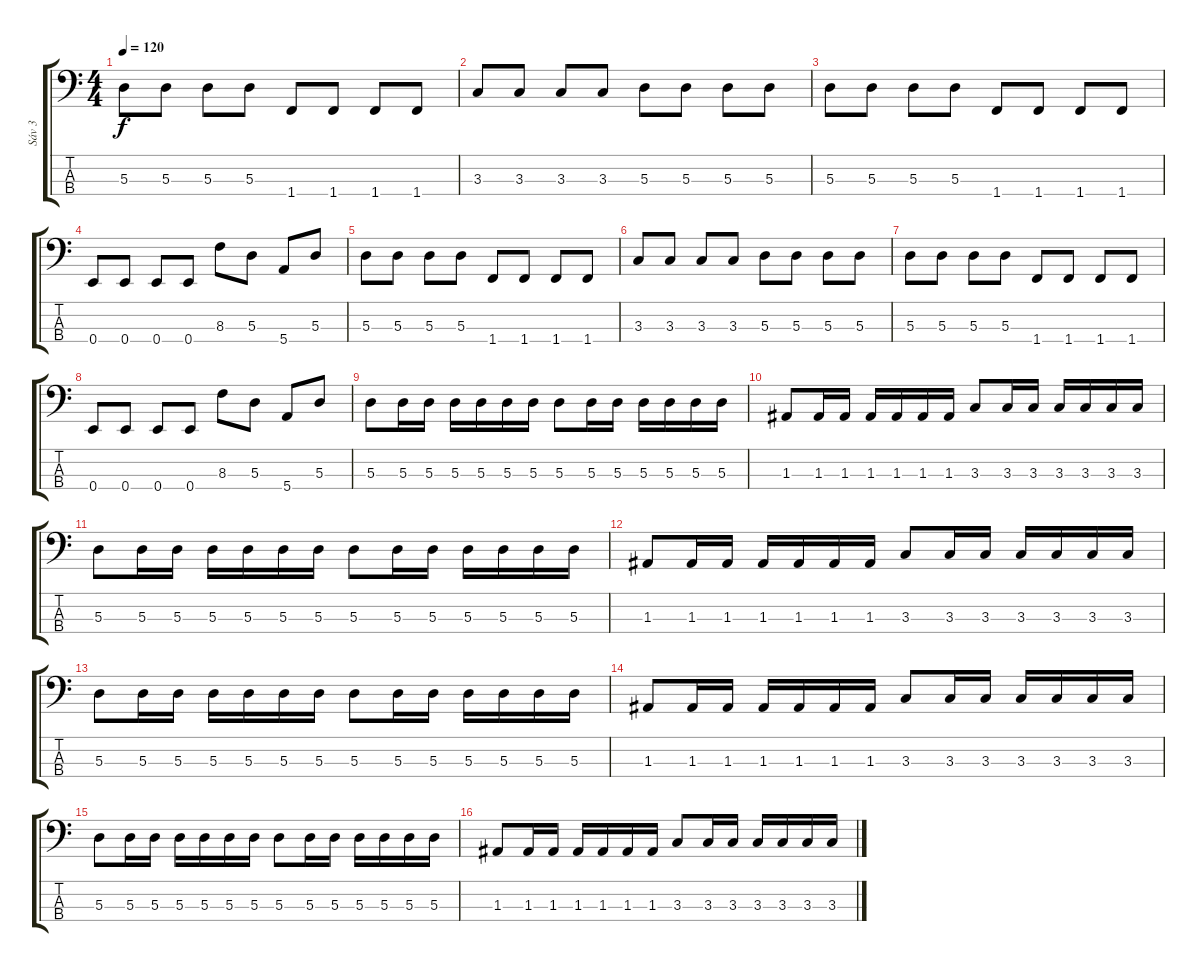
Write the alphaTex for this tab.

\track ("Sáv 3" "Sáv 3") {instrument electricbasspick}
\staff {score tabs}
\tuning (G2 D2 A1 E1) {hide}
\ts (4 4)
\tempo 120
\clef f4
\ks c
5.3.8{dy f} 5.3.8 5.3.8 5.3.8 1.4.8 1.4.8 1.4.8 1.4.8 |
3.3.8 3.3.8 3.3.8 3.3.8 5.3.8 5.3.8 5.3.8 5.3.8 |
5.3.8 5.3.8 5.3.8 5.3.8 1.4.8 1.4.8 1.4.8 1.4.8 |
0.4.8 0.4.8 0.4.8 0.4.8 8.3.8 5.3.8 5.4.8 5.3.8 |
5.3.8 5.3.8 5.3.8 5.3.8 1.4.8 1.4.8 1.4.8 1.4.8 |
3.3.8 3.3.8 3.3.8 3.3.8 5.3.8 5.3.8 5.3.8 5.3.8 |
5.3.8 5.3.8 5.3.8 5.3.8 1.4.8 1.4.8 1.4.8 1.4.8 |
0.4.8 0.4.8 0.4.8 0.4.8 8.3.8 5.3.8 5.4.8 5.3.8 |
5.3.8 5.3.16 5.3.16 5.3.16 5.3.16 5.3.16 5.3.16 5.3.8 5.3.16 5.3.16 5.3.16 5.3.16 5.3.16 5.3.16 |
1.3.8 1.3.16 1.3.16 1.3.16 1.3.16 1.3.16 1.3.16 3.3.8 3.3.16 3.3.16 3.3.16 3.3.16 3.3.16 3.3.16 |
5.3.8 5.3.16 5.3.16 5.3.16 5.3.16 5.3.16 5.3.16 5.3.8 5.3.16 5.3.16 5.3.16 5.3.16 5.3.16 5.3.16 |
1.3.8 1.3.16 1.3.16 1.3.16 1.3.16 1.3.16 1.3.16 3.3.8 3.3.16 3.3.16 3.3.16 3.3.16 3.3.16 3.3.16 |
5.3.8 5.3.16 5.3.16 5.3.16 5.3.16 5.3.16 5.3.16 5.3.8 5.3.16 5.3.16 5.3.16 5.3.16 5.3.16 5.3.16 |
1.3.8 1.3.16 1.3.16 1.3.16 1.3.16 1.3.16 1.3.16 3.3.8 3.3.16 3.3.16 3.3.16 3.3.16 3.3.16 3.3.16 |
5.3.8 5.3.16 5.3.16 5.3.16 5.3.16 5.3.16 5.3.16 5.3.8 5.3.16 5.3.16 5.3.16 5.3.16 5.3.16 5.3.16 |
1.3.8 1.3.16 1.3.16 1.3.16 1.3.16 1.3.16 1.3.16 3.3.8 3.3.16 3.3.16 3.3.16 3.3.16 3.3.16 3.3.16
